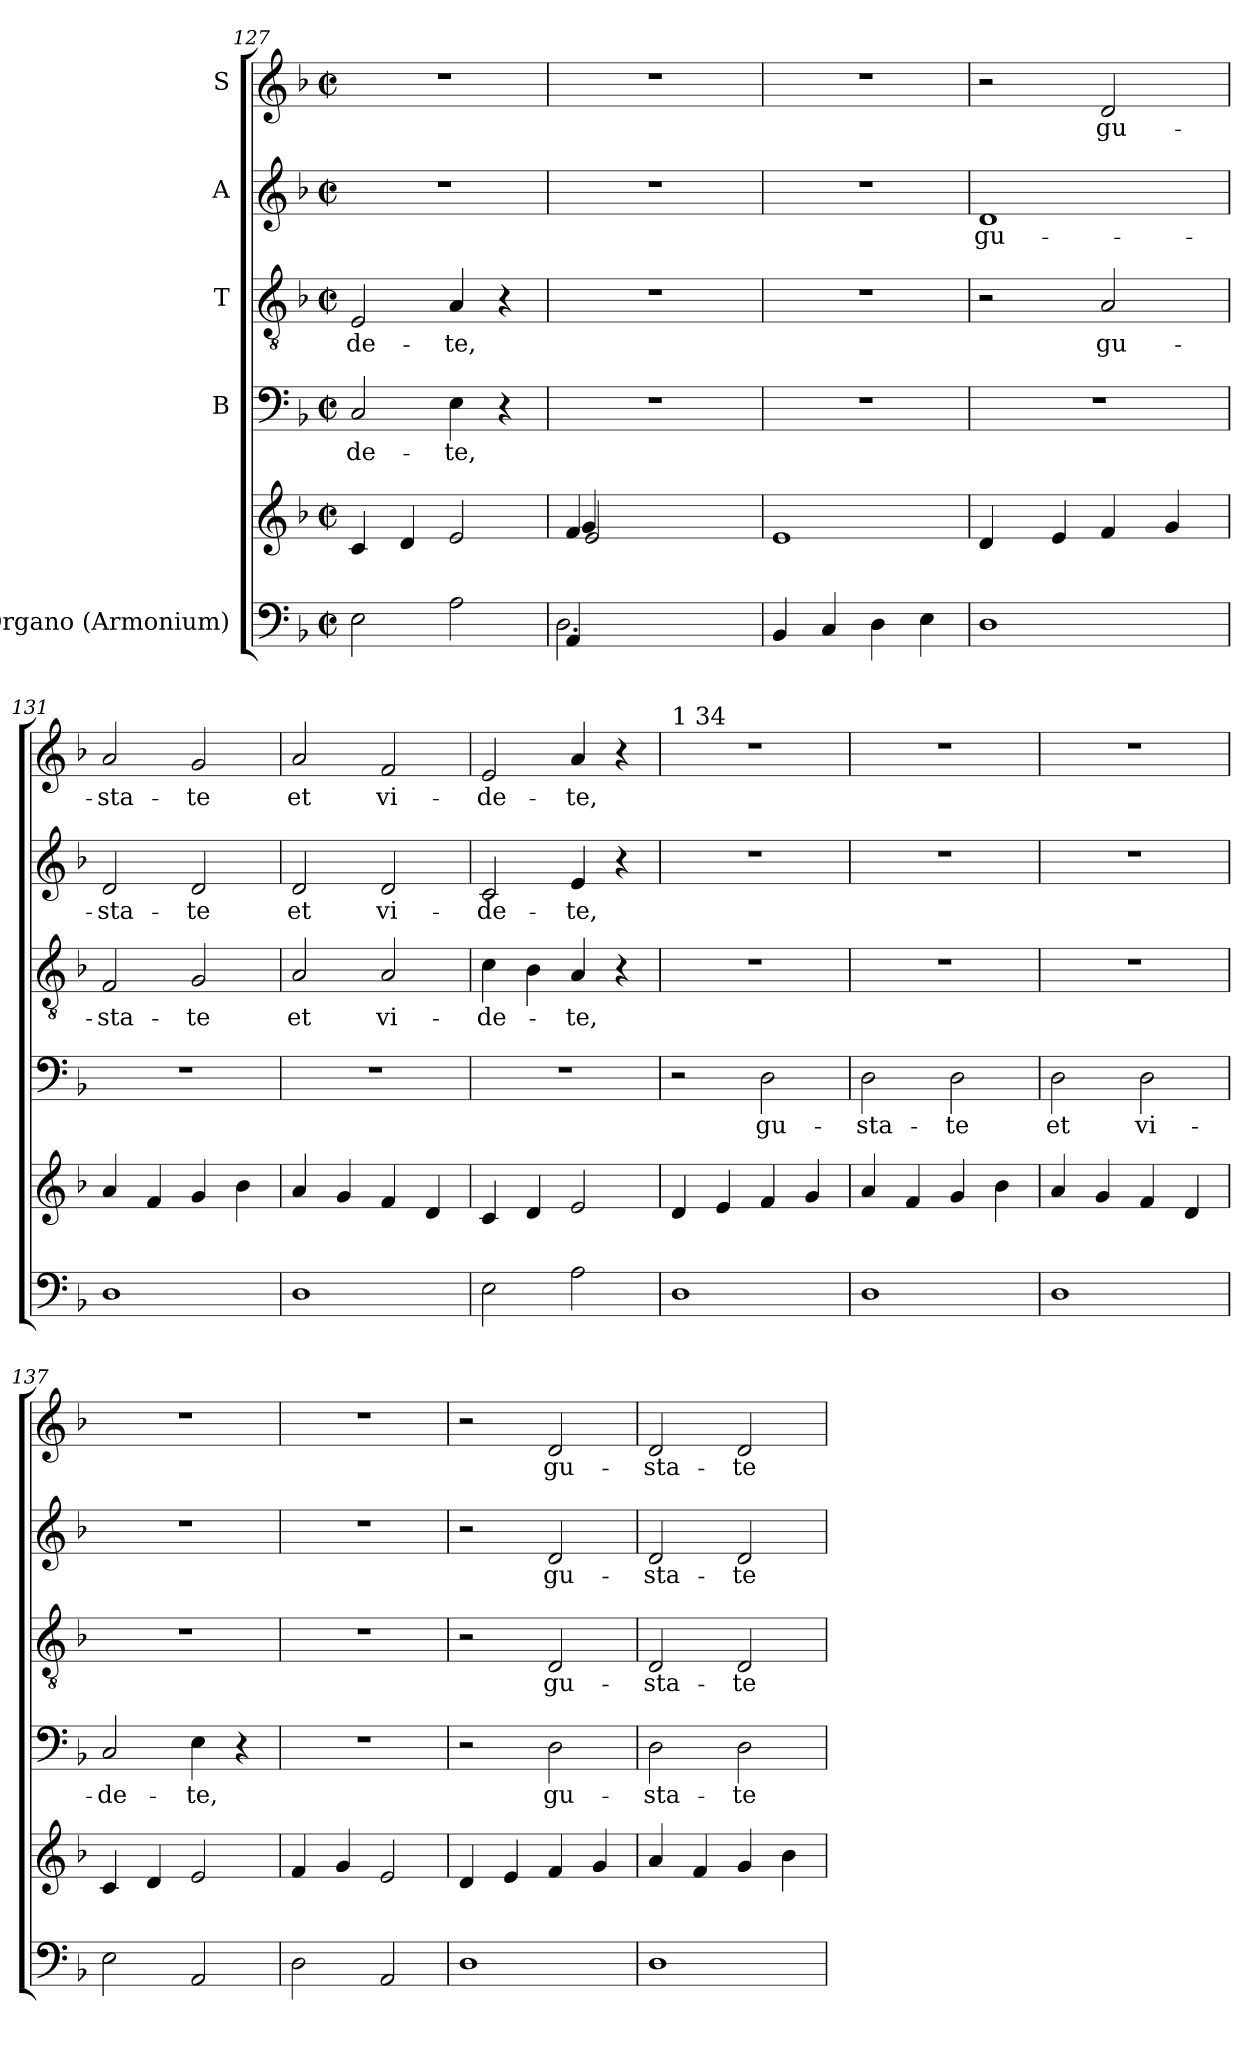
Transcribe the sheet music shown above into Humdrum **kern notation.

**kern	**kern	**kern	**text	**kern	**text	**kern	**text	**kern	**text
*part5	*part5	*part4	*part4	*part3	*part3	*part2	*part2	*part1	*part1
*staff6	*staff5	*staff4	*staff4	*staff3	*staff3	*staff2	*staff2	*staff1	*staff1
*I"Organo (Armonium)	*	*I"B	*	*I"T	*	*I"A	*	*I"S	*
*clefF4	*clefG2	*clefF4	*	*clefGv2	*	*clefG2	*	*clefG2	*
*k[b-]	*k[b-]	*k[b-]	*	*k[b-]	*	*k[b-]	*	*k[b-]	*
*F:	*F:	*F:	*	*F:	*	*F:	*	*F:	*
*M2/2	*M2/2	*M2/2	*	*M2/2	*	*M2/2	*	*M2/2	*
*met(c|)	*met(c|)	*met(c|)	*	*met(c|)	*	*met(c|)	*	*met(c|)	*
=127	=127	=127	=127	=127	=127	=127	=127	=127	=127
!	!	!	!LO:LY:b	!	!LO:LY:b	!	!	!	!
2E\	4c/	2C/	-de-	2E/	-de-	1r	.	1r	.
.	4d/	.	.	.	.	.	.	.	.
!	!	!	!LO:LY:b	!	!LO:LY:b	!	!	!	!
2A\	2e/	4E\	-te,	4A/	-te,	.	.	.	.
.	.	4r	.	4r	.	.	.	.	.
=128	=128	=128	=128	=128	=128	=128	=128	=128	=128
*^	*^	*	*	*	*	*	*	*	*
*	*	*	*^	*	*	*	*	*	*	*	*
!	!	!	!	!	!LO:N:vis=1	!	!LO:N:vis=1	!	!LO:N:vis=1	!	!LO:N:vis=1	!
4AA/	2.D\	4f/	4g/	2e/	1r	.	1r	.	1r	.	1r	.
4ryy	.	2ryy	2ryy	.	.	.	.	.	.	.	.	.
2ryy	.	.	.	2ryy	.	.	.	.	.	.	.	.
.	4ryy	4ryy	4ryy	.	.	.	.	.	.	.	.	.
*v	*v	*	*	*	*	*	*	*	*	*	*	*
*	*v	*v	*v	*	*	*	*	*	*	*	*
=129	=129	=129	=129	=129	=129	=129	=129	=129	=129
4BB-/	1e	1r	.	1r	.	1r	.	1r	.
4C/	.	.	.	.	.	.	.	.	.
4D\	.	.	.	.	.	.	.	.	.
4E\	.	.	.	.	.	.	.	.	.
=130	=130	=130	=130	=130	=130	=130	=130	=130	=130
!	!	!	!	!	!	!	!LO:LY:b	!	!
*	*	*	*	*	*	*^	*	*	*
1D	4d/	1r	.	2r	.	1d	8ryy	gu-	2r	.
.	.	.	.	.	.	.	32ryy	.	.	.
.	.	.	.	.	.	.	2ryy	.	.	.
.	4e/	.	.	.	.	.	.	.	.	.
!	!	!	!	!	!LO:LY:b	!	!	!	!	!LO:LY:b
.	4f/	.	.	2A/	gu-	.	.	.	2d/	gu-
.	.	.	.	.	.	.	4ryy	.	.	.
.	4g/	.	.	.	.	.	.	.	.	.
.	.	.	.	.	.	.	16.ryy	.	.	.
=131	=131	=131	=131	=131	=131	=131	=131	=131	=131	=131
!	!	!	!	!	!LO:LY:b	!	!	!LO:LY:b	!	!LO:LY:b
*	*	*	*	*	*	*v	*v	*	*	*
1D	4a/	1r	.	2F/	-sta-	2d/	-sta-	2a/	-sta-
.	4f/	.	.	.	.	.	.	.	.
!	!	!	!	!	!LO:LY:b	!	!LO:LY:b	!	!LO:LY:b
.	4g/	.	.	2G/	-te	2d/	-te	2g/	-te
.	4b-\	.	.	.	.	.	.	.	.
=132	=132	=132	=132	=132	=132	=132	=132	=132	=132
!	!	!	!	!	!LO:LY:b	!	!LO:LY:b	!	!LO:LY:b
1D	4a/	1r	.	2A/	et	2d/	et	2a/	et
.	4g/	.	.	.	.	.	.	.	.
!	!	!	!	!	!LO:LY:b	!	!LO:LY:b	!	!LO:LY:b
.	4f/	.	.	2A/	vi-	2d/	vi-	2f/	vi-
.	4d/	.	.	.	.	.	.	.	.
=133	=133	=133	=133	=133	=133	=133	=133	=133	=133
!	!	!	!	!	!LO:LY:b	!	!LO:LY:b	!	!LO:LY:b
2E\	4c/	1r	.	4c\	-de-	2c/	-de-	2e/	-de-
.	4d/	.	.	4B-\	.	.	.	.	.
!	!	!	!	!	!LO:LY:b	!	!LO:LY:b	!	!LO:LY:b
2A\	2e/	.	.	4A/	-te,	4e/	-te,	4a/	-te,
.	.	.	.	4r	.	4r	.	4r	.
!!LO:LB:g=z
=134	=134	=134	=134	=134	=134	=134	=134	=134	=134
!	!	!	!	!	!	!	!	!LO:TX:a:t=1 34	!
1D	4d/	2r	.	1r	.	1r	.	1r	.
.	4e/	.	.	.	.	.	.	.	.
!	!	!	!LO:LY:b	!	!	!	!	!	!
.	4f/	2D\	gu-	.	.	.	.	.	.
.	4g/	.	.	.	.	.	.	.	.
=135	=135	=135	=135	=135	=135	=135	=135	=135	=135
!	!	!	!LO:LY:b	!	!	!	!	!	!
1D	4a/	2D\	-sta-	1r	.	1r	.	1r	.
.	4f/	.	.	.	.	.	.	.	.
!	!	!	!LO:LY:b	!	!	!	!	!	!
.	4g/	2D\	-te	.	.	.	.	.	.
.	4b-\	.	.	.	.	.	.	.	.
=136	=136	=136	=136	=136	=136	=136	=136	=136	=136
!	!	!	!LO:LY:b	!	!	!	!	!	!
1D	4a/	2D\	et	1r	.	1r	.	1r	.
.	4g/	.	.	.	.	.	.	.	.
!	!	!	!LO:LY:b	!	!	!	!	!	!
.	4f/	2D\	vi-	.	.	.	.	.	.
.	4d/	.	.	.	.	.	.	.	.
=137	=137	=137	=137	=137	=137	=137	=137	=137	=137
!	!	!	!LO:LY:b	!	!	!	!	!	!
2E\	4c/	2C/	-de-	1r	.	1r	.	1r	.
.	4d/	.	.	.	.	.	.	.	.
!	!	!	!LO:LY:b	!	!	!	!	!	!
2AA/	2e/	4E\	-te,	.	.	.	.	.	.
.	.	4r	.	.	.	.	.	.	.
=138	=138	=138	=138	=138	=138	=138	=138	=138	=138
2D\	4f/	1r	.	1r	.	1r	.	1r	.
.	4g/	.	.	.	.	.	.	.	.
2AA/	2e/	.	.	.	.	.	.	.	.
=139	=139	=139	=139	=139	=139	=139	=139	=139	=139
1D	4d/	2r	.	2r	.	2r	.	2r	.
.	4e/	.	.	.	.	.	.	.	.
!	!	!	!LO:LY:b	!	!LO:LY:b	!	!LO:LY:b	!	!LO:LY:b
.	4f/	2D\	gu-	2D/	gu-	2d/	gu-	2d/	gu-
.	4g/	.	.	.	.	.	.	.	.
=140	=140	=140	=140	=140	=140	=140	=140	=140	=140
!	!	!	!LO:LY:b	!	!LO:LY:b	!	!LO:LY:b	!	!LO:LY:b
1D	4a/	2D\	-sta-	2D/	-sta-	2d/	-sta-	2d/	-sta-
.	4f/	.	.	.	.	.	.	.	.
!	!	!	!LO:LY:b	!	!LO:LY:b	!	!LO:LY:b	!	!LO:LY:b
.	4g/	2D\	-te	2D/	-te	2d/	-te	2d/	-te
.	4b-\	.	.	.	.	.	.	.	.
=	=	=	=	=	=	=	=	=	=
*-	*-	*-	*-	*-	*-	*-	*-	*-	*-
